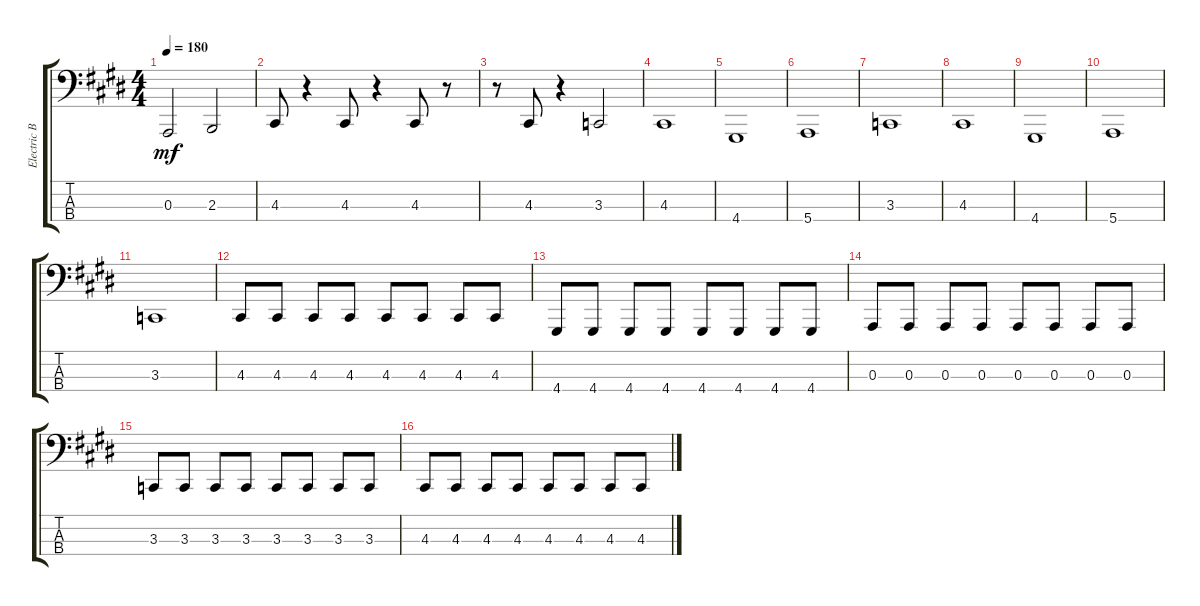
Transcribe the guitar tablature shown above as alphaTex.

\track ("Electric Bass" "Electric B") {instrument violin}
\staff {score tabs}
\tuning (G2 D2 A1 E1) {hide}
\ts (4 4)
\tempo 180
\clef f4
\ks e
0.3.2{dy mf} 2.3.2 |
4.3.8 r.4 4.3.8 r.4 4.3.8 r.8 |
r.8 4.3.8 r.4 3.3.2 |
4.3.1 |
4.4.1 |
5.4.1 |
3.3.1 |
4.3.1 |
4.4.1 |
5.4.1 |
3.3.1 |
4.3.8 4.3.8 4.3.8 4.3.8 4.3.8 4.3.8 4.3.8 4.3.8 |
4.4.8 4.4.8 4.4.8 4.4.8 4.4.8 4.4.8 4.4.8 4.4.8 |
0.3.8 0.3.8 0.3.8 0.3.8 0.3.8 0.3.8 0.3.8 0.3.8 |
3.3.8 3.3.8 3.3.8 3.3.8 3.3.8 3.3.8 3.3.8 3.3.8 |
4.3.8 4.3.8 4.3.8 4.3.8 4.3.8 4.3.8 4.3.8 4.3.8
